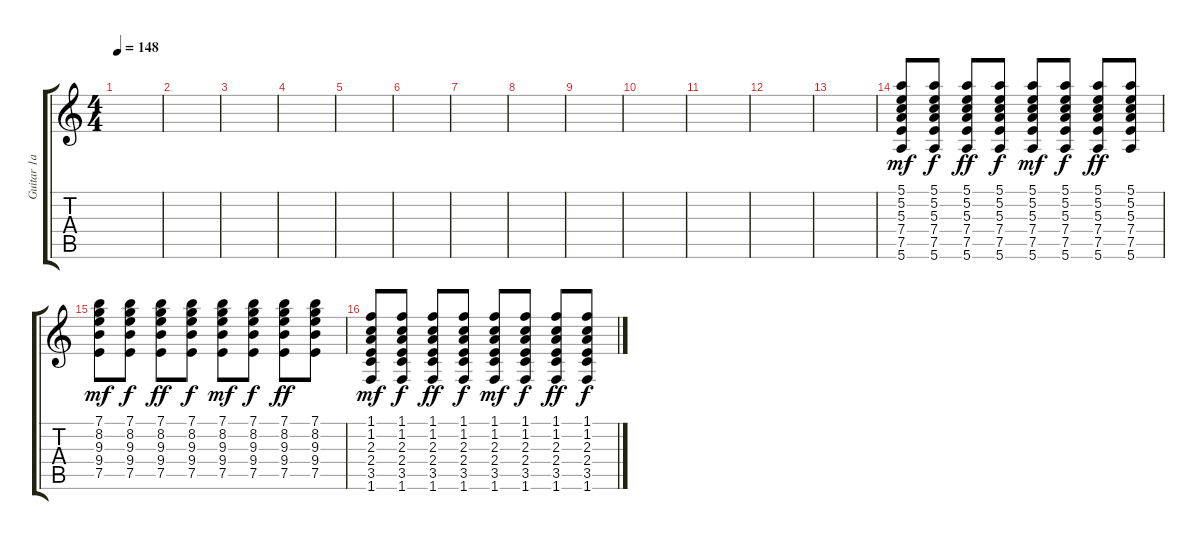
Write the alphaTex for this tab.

\track ("Guitar 1a" "Guitar 1a") {instrument acousticguitarsteel}
\staff {score tabs}
\tuning (E4 B3 G3 D3 A2 E2) {hide}
\ts (4 4)
\tempo 148
\clef g2
\ks c
|
|
|
|
|
|
|
|
|
|
|
|
|
(5.1 5.2 5.3 7.4 7.5 5.6).8{dy mf} (5.1 5.2 5.3 7.4 7.5 5.6).8{dy f} (5.1 5.2 5.3 7.4 7.5 5.6).8{dy ff} (5.1 5.2 5.3 7.4 7.5 5.6).8{dy f} (5.1 5.2 5.3 7.4 7.5 5.6).8{dy mf} (5.1 5.2 5.3 7.4 7.5 5.6).8{dy f} (5.1 5.2 5.3 7.4 7.5 5.6).8{dy ff} (5.1 5.2 5.3 7.4 7.5 5.6).8 |
(7.1 8.2 9.3 9.4 7.5).8{dy mf} (7.1 8.2 9.3 9.4 7.5).8{dy f} (7.1 8.2 9.3 9.4 7.5).8{dy ff} (7.1 8.2 9.3 9.4 7.5).8{dy f} (7.1 8.2 9.3 9.4 7.5).8{dy mf} (7.1 8.2 9.3 9.4 7.5).8{dy f} (7.1 8.2 9.3 9.4 7.5).8{dy ff} (7.1 8.2 9.3 9.4 7.5).8 |
(1.1 1.2 2.3 2.4 3.5 1.6).8{dy mf} (1.1 1.2 2.3 2.4 3.5 1.6).8{dy f} (1.1 1.2 2.3 2.4 3.5 1.6).8{dy ff} (1.1 1.2 2.3 2.4 3.5 1.6).8{dy f} (1.1 1.2 2.3 2.4 3.5 1.6).8{dy mf} (1.1 1.2 2.3 2.4 3.5 1.6).8{dy f} (1.1 1.2 2.3 2.4 3.5 1.6).8{dy ff} (1.1 1.2 2.3 2.4 3.5 1.6).8{dy f}
